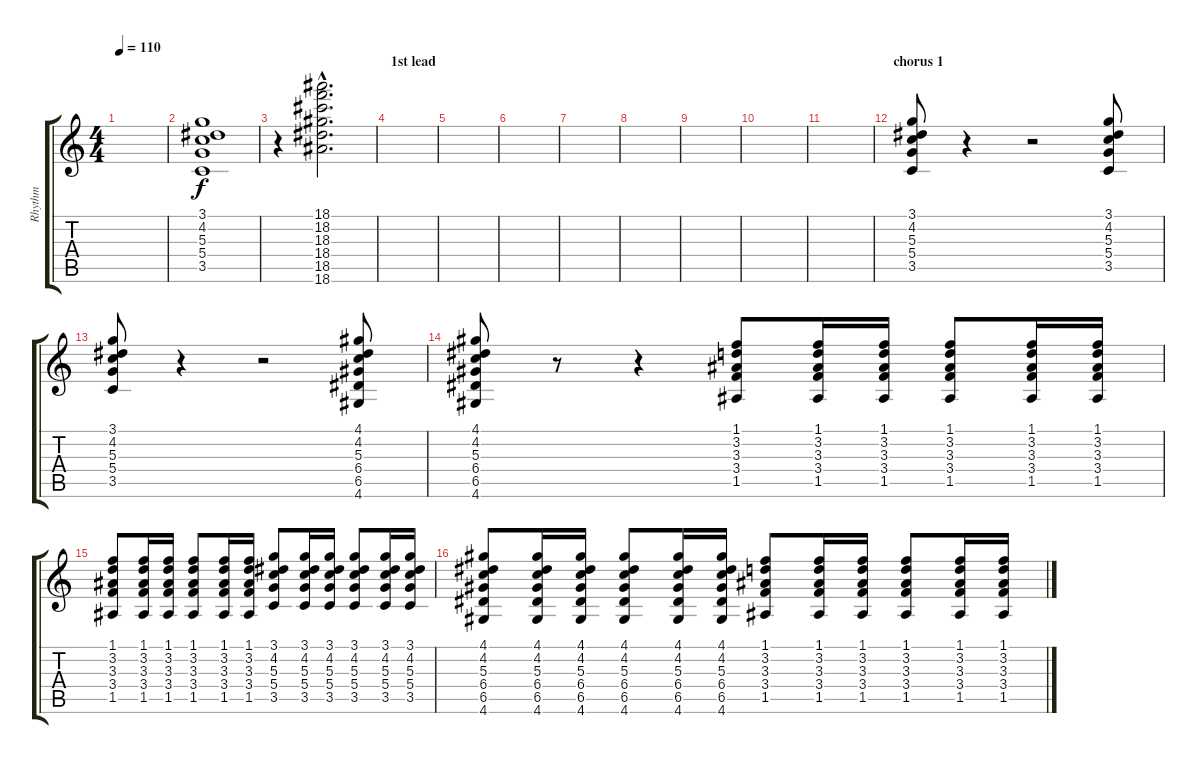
\track ("Rhythm" "Rhythm") {instrument acousticguitarsteel}
\staff {score tabs}
\tuning (E4 B3 G3 D3 A2 E2) {hide}
\ts (4 4)
\tempo 110
\clef g2
\ks c
|
(3.1 4.2 5.3 5.4 3.5).1 |
r.4 (18.1{hac} 18.2{hac} 18.3{hac} 18.4{hac} 18.5{hac} 18.6{hac}).2{d instrument reversecymbal} |
\section ("" "1st lead")
|
|
|
|
|
|
|
|
\section ("" "chorus 1")
(3.1 4.2 5.3 5.4 3.5).8{dy f instrument electricguitarclean} r.4 r.2 (3.1 4.2 5.3 5.4 3.5).8 |
(3.1 4.2 5.3 5.4 3.5).8 r.4 r.2 (4.1 4.2 5.3 6.4 6.5 4.6).8 |
(4.1 4.2 5.3 6.4 6.5 4.6).8 r.8 r.4 (1.1 3.2 3.3 3.4 1.5).8 (1.1 3.2 3.3 3.4 1.5).16 (1.1 3.2 3.3 3.4 1.5).16 (1.1 3.2 3.3 3.4 1.5).8 (1.1 3.2 3.3 3.4 1.5).16 (1.1 3.2 3.3 3.4 1.5).16 |
(1.1 3.2 3.3 3.4 1.5).8 (1.1 3.2 3.3 3.4 1.5).16 (1.1 3.2 3.3 3.4 1.5).16 (1.1 3.2 3.3 3.4 1.5).8 (1.1 3.2 3.3 3.4 1.5).16 (1.1 3.2 3.3 3.4 1.5).16 (3.1 4.2 5.3 5.4 3.5).8 (3.1 4.2 5.3 5.4 3.5).16 (3.1 4.2 5.3 5.4 3.5).16 (3.1 4.2 5.3 5.4 3.5).8 (3.1 4.2 5.3 5.4 3.5).16 (3.1 4.2 5.3 5.4 3.5).16 |
(4.1 4.2 5.3 6.4 6.5 4.6).8 (4.1 4.2 5.3 6.4 6.5 4.6).16 (4.1 4.2 5.3 6.4 6.5 4.6).16 (4.1 4.2 5.3 6.4 6.5 4.6).8 (4.1 4.2 5.3 6.4 6.5 4.6).16 (4.1 4.2 5.3 6.4 6.5 4.6).16 (1.1 3.2 3.3 3.4 1.5).8 (1.1 3.2 3.3 3.4 1.5).16 (1.1 3.2 3.3 3.4 1.5).16 (1.1 3.2 3.3 3.4 1.5).8 (1.1 3.2 3.3 3.4 1.5).16 (1.1 3.2 3.3 3.4 1.5).16
